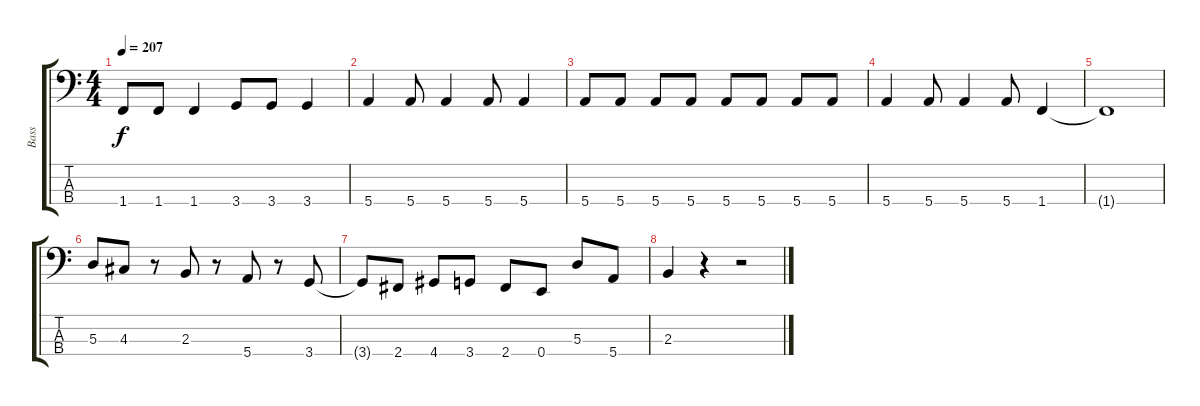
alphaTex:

\track ("Bass" "Bass") {instrument electricbassfinger}
\staff {score tabs}
\tuning (G2 D2 A1 E1) {hide}
\ts (4 4)
\tempo 207
\clef f4
\ks c
1.4{t}.8{dy f} 1.4.8 1.4.4 3.4.8 3.4.8 3.4.4 |
5.4.4 5.4.8 5.4.4 5.4.8 5.4.4 |
5.4.8 5.4.8 5.4.8 5.4.8 5.4.8 5.4.8 5.4.8 5.4.8 |
5.4.4 5.4.8 5.4.4 5.4.8 1.4.4 |
1.4{t}.1 |
5.3.8 4.3.8 r.8 2.3.8 r.8 5.4.8 r.8 3.4.8 |
3.4{t}.8 2.4.8 4.4.8 3.4.8 2.4.8 0.4.8 5.3.8 5.4.8 |
2.3.4 r.4 r.2
